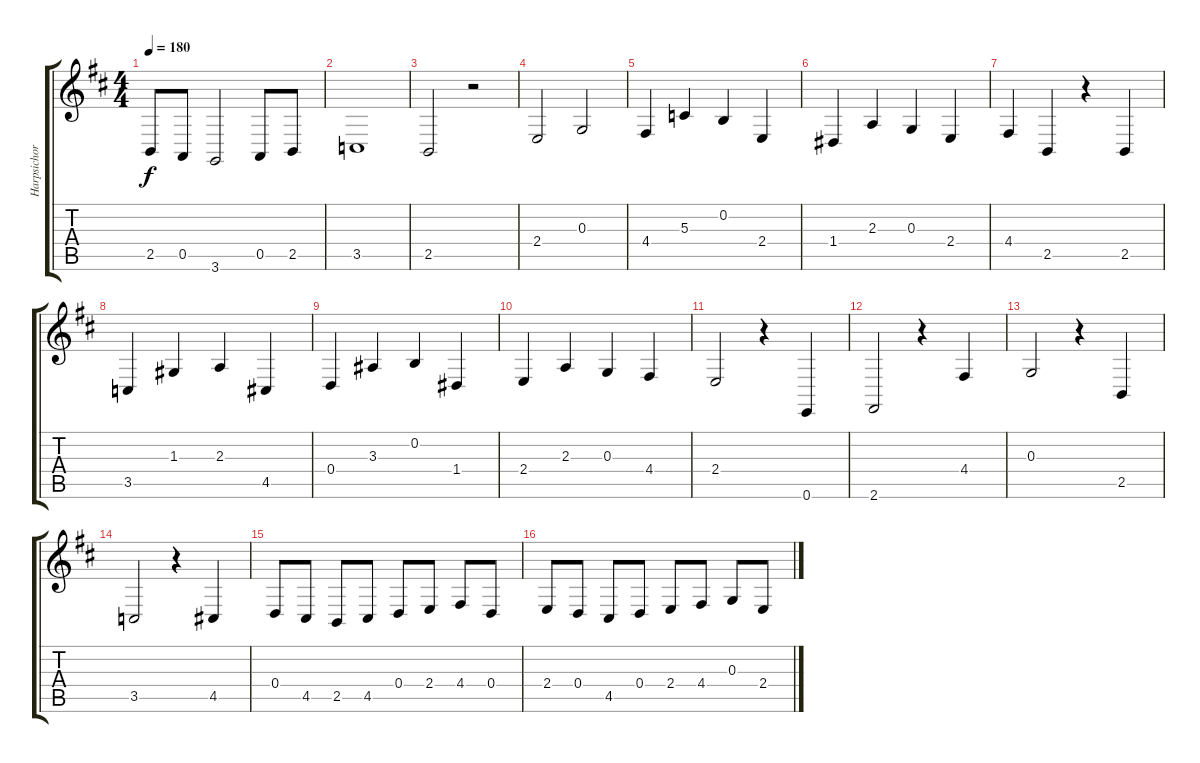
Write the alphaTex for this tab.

\track ("Harpsichord LH" "Harpsichor") {instrument harpsichord}
\staff {score tabs}
\tuning (E4 B3 G3 D3 A2 E2) {hide}
\ts (4 4)
\tempo 180
\clef g2
\ks bminor
2.5.8{dy f} 0.5.8 3.6.2 0.5.8 2.5.8 |
3.5.1 |
2.5.2 r.2 |
2.4.2 0.3.2 |
4.4.4 5.3.4 0.2.4 2.4.4 |
1.4.4 2.3.4 0.3.4 2.4.4 |
4.4.4 2.5.4 r.4 2.5.4 |
3.5.4 1.3.4 2.3.4 4.5.4 |
0.4.4 3.3.4 0.2.4 1.4.4 |
2.4.4 2.3.4 0.3.4 4.4.4 |
2.4.2 r.4 0.6.4 |
2.6.2 r.4 4.4.4 |
0.3.2 r.4 2.5.4 |
3.5.2 r.4 4.5.4 |
0.4.8 4.5.8 2.5.8 4.5.8 0.4.8 2.4.8 4.4.8 0.4.8 |
2.4.8 0.4.8 4.5.8 0.4.8 2.4.8 4.4.8 0.3.8 2.4.8
